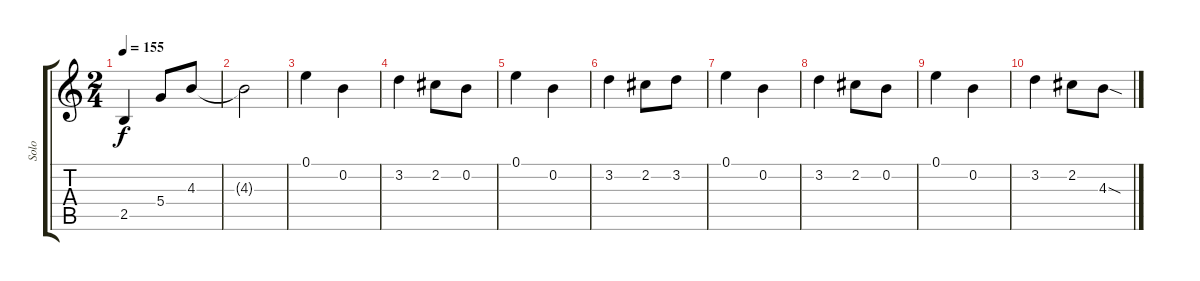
\track ("Solo" "Solo") {instrument distortionguitar}
\staff {score tabs}
\tuning (E4 B3 G3 D3 A2 E2) {hide}
\ts (2 4)
\tempo 155
\clef g2
\ks c
2.5.4{dy f} 5.4.8 4.3.8 |
4.3{t}.2 |
0.1.4 0.2.4 |
3.2.4 2.2.8 0.2.8 |
0.1.4 0.2.4 |
3.2.4 2.2.8 3.2.8 |
0.1.4 0.2.4 |
3.2.4 2.2.8 0.2.8 |
0.1.4 0.2.4 |
3.2.4 2.2.8 4.3{sod}.8
